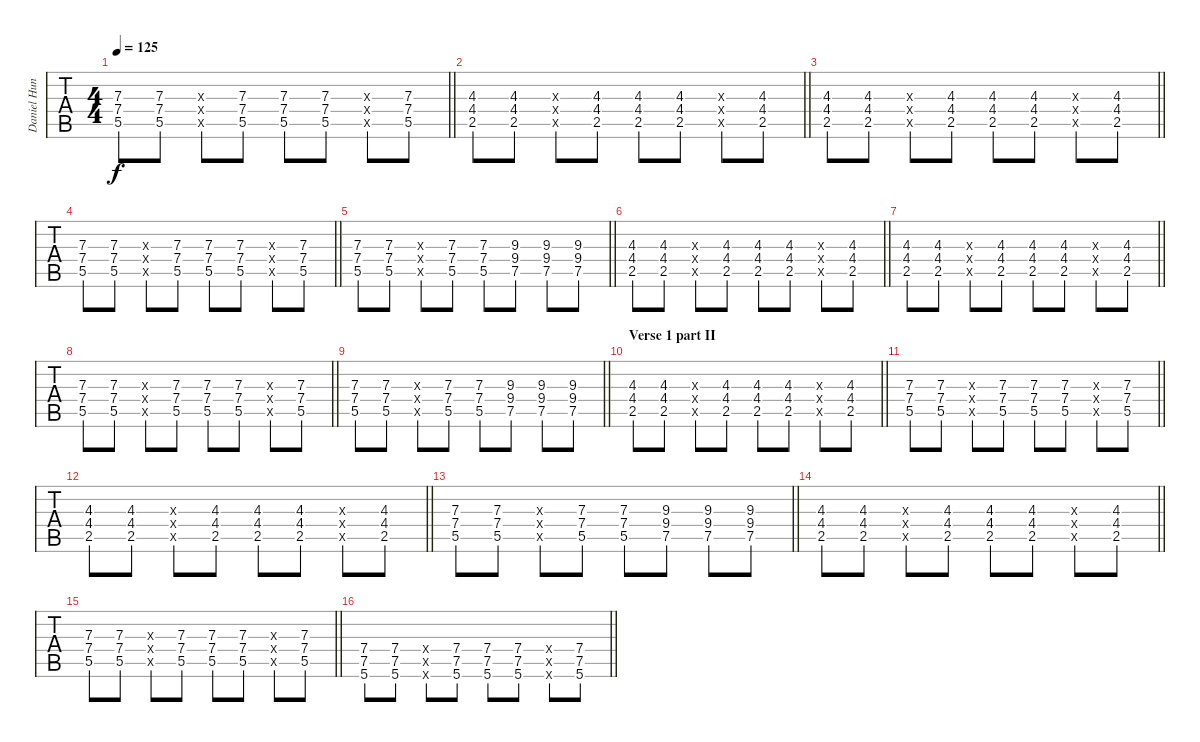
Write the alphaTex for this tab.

\track ("Daniel Hunt" "Daniel Hun") {instrument acousticguitarsteel}
\staff {tabs}
\tuning (E4 B3 G3 D3 A2 E2) {hide}
\ts (4 4)
\tempo 125
\clef g2
\barLineRight lightlight
\ks c
(7.3 7.4 5.5).8{dy f} (7.3 7.4 5.5).8 (7.3{x} 7.4{x} 5.5{x}).8 (7.3 7.4 5.5).8 (7.3 7.4 5.5).8 (7.3 7.4 5.5).8 (7.3{x} 7.4{x} 5.5{x}).8 (7.3 7.4 5.5).8 |
\barLineRight lightlight
(4.3 4.4 2.5).8 (4.3 4.4 2.5).8 (0.3{x} 0.4{x} 0.5{x}).8 (4.3 4.4 2.5).8 (4.3 4.4 2.5).8 (4.3 4.4 2.5).8 (0.3{x} 0.4{x} 0.5{x}).8 (4.3 4.4 2.5).8 |
\barLineRight lightlight
(4.3 4.4 2.5).8 (4.3 4.4 2.5).8 (0.3{x} 0.4{x} 0.5{x}).8 (4.3 4.4 2.5).8 (4.3 4.4 2.5).8 (4.3 4.4 2.5).8 (0.3{x} 0.4{x} 0.5{x}).8 (4.3 4.4 2.5).8 |
\barLineRight lightlight
(7.3 7.4 5.5).8 (7.3 7.4 5.5).8 (7.3{x} 7.4{x} 5.5{x}).8 (7.3 7.4 5.5).8 (7.3 7.4 5.5).8 (7.3 7.4 5.5).8 (7.3{x} 7.4{x} 5.5{x}).8 (7.3 7.4 5.5).8 |
\barLineRight lightlight
(7.3 7.4 5.5).8 (7.3 7.4 5.5).8 (7.3{x} 7.4{x} 5.5{x}).8 (7.3 7.4 5.5).8 (7.3 7.4 5.5).8 (9.3 9.4 7.5).8 (9.3 9.4 7.5).8 (9.3 9.4 7.5).8 |
\barLineRight lightlight
(4.3 4.4 2.5).8 (4.3 4.4 2.5).8 (0.3{x} 0.4{x} 0.5{x}).8 (4.3 4.4 2.5).8 (4.3 4.4 2.5).8 (4.3 4.4 2.5).8 (0.3{x} 0.4{x} 0.5{x}).8 (4.3 4.4 2.5).8 |
\barLineRight lightlight
(4.3 4.4 2.5).8 (4.3 4.4 2.5).8 (0.3{x} 0.4{x} 0.5{x}).8 (4.3 4.4 2.5).8 (4.3 4.4 2.5).8 (4.3 4.4 2.5).8 (0.3{x} 0.4{x} 0.5{x}).8 (4.3 4.4 2.5).8 |
\barLineRight lightlight
(7.3 7.4 5.5).8 (7.3 7.4 5.5).8 (7.3{x} 7.4{x} 5.5{x}).8 (7.3 7.4 5.5).8 (7.3 7.4 5.5).8 (7.3 7.4 5.5).8 (7.3{x} 7.4{x} 5.5{x}).8 (7.3 7.4 5.5).8 |
\barLineRight lightlight
(7.3 7.4 5.5).8 (7.3 7.4 5.5).8 (7.3{x} 7.4{x} 5.5{x}).8 (7.3 7.4 5.5).8 (7.3 7.4 5.5).8 (9.3 9.4 7.5).8 (9.3 9.4 7.5).8 (9.3 9.4 7.5).8 |
\section ("" "Verse 1 part II")
\barLineRight lightlight
(4.3 4.4 2.5).8 (4.3 4.4 2.5).8 (0.3{x} 0.4{x} 0.5{x}).8 (4.3 4.4 2.5).8 (4.3 4.4 2.5).8 (4.3 4.4 2.5).8 (0.3{x} 0.4{x} 0.5{x}).8 (4.3 4.4 2.5).8 |
\barLineRight lightlight
(7.3 7.4 5.5).8 (7.3 7.4 5.5).8 (7.3{x} 7.4{x} 5.5{x}).8 (7.3 7.4 5.5).8 (7.3 7.4 5.5).8 (7.3 7.4 5.5).8 (7.3{x} 7.4{x} 5.5{x}).8 (7.3 7.4 5.5).8 |
\barLineRight lightlight
(4.3 4.4 2.5).8 (4.3 4.4 2.5).8 (0.3{x} 0.4{x} 0.5{x}).8 (4.3 4.4 2.5).8 (4.3 4.4 2.5).8 (4.3 4.4 2.5).8 (0.3{x} 0.4{x} 0.5{x}).8 (4.3 4.4 2.5).8 |
\barLineRight lightlight
(7.3 7.4 5.5).8 (7.3 7.4 5.5).8 (7.3{x} 7.4{x} 5.5{x}).8 (7.3 7.4 5.5).8 (7.3 7.4 5.5).8 (9.3 9.4 7.5).8 (9.3 9.4 7.5).8 (9.3 9.4 7.5).8 |
\barLineRight lightlight
(4.3 4.4 2.5).8 (4.3 4.4 2.5).8 (0.3{x} 0.4{x} 0.5{x}).8 (4.3 4.4 2.5).8 (4.3 4.4 2.5).8 (4.3 4.4 2.5).8 (0.3{x} 0.4{x} 0.5{x}).8 (4.3 4.4 2.5).8 |
\barLineRight lightlight
(7.3 7.4 5.5).8 (7.3 7.4 5.5).8 (7.3{x} 7.4{x} 5.5{x}).8 (7.3 7.4 5.5).8 (7.3 7.4 5.5).8 (7.3 7.4 5.5).8 (7.3{x} 7.4{x} 5.5{x}).8 (7.3 7.4 5.5).8 |
\barLineRight lightlight
(7.4 7.5 5.6).8 (7.4 7.5 5.6).8 (7.4{x} 7.5{x} 5.6{x}).8 (7.4 7.5 5.6).8 (7.4 7.5 5.6).8 (7.4 7.5 5.6).8 (7.4{x} 7.5{x} 5.6{x}).8 (7.4 7.5 5.6).8
